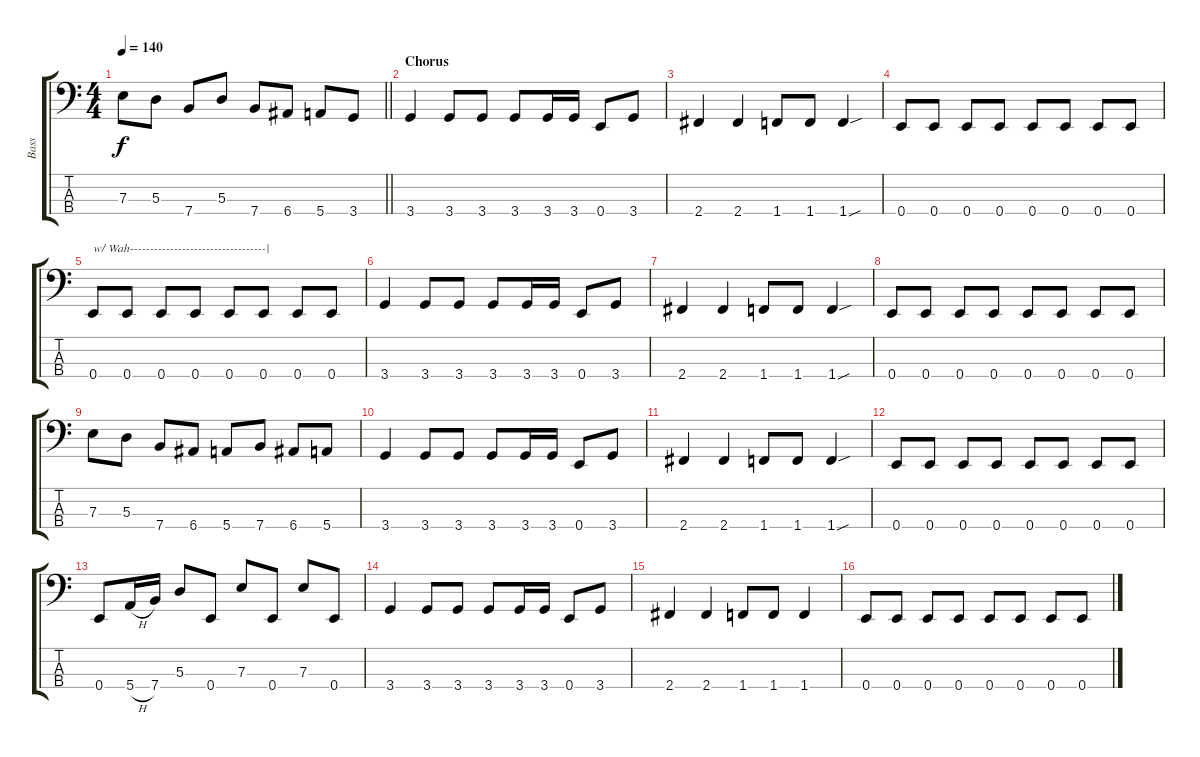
\track ("Bass" "Bass") {instrument electricbasspick}
\staff {score tabs}
\tuning (G2 D2 A1 E1) {hide}
\ts (4 4)
\tempo 140
\clef f4
\barLineRight lightlight
\ks c
7.3.8{dy f} 5.3.8 7.4.8 5.3.8 7.4.8 6.4.8 5.4.8 3.4.8 |
\section ("" "Chorus")
3.4.4 3.4.8 3.4.8 3.4.8 3.4.16 3.4.16 0.4.8 3.4.8 |
2.4.4 2.4.4 1.4.8 1.4.8 1.4{sou}.4 |
0.4.8 0.4.8 0.4.8 0.4.8 0.4.8 0.4.8 0.4.8 0.4.8 |
0.4.8{txt "w/ Wah----------------------------------|"} 0.4.8 0.4.8 0.4.8 0.4.8 0.4.8 0.4.8 0.4.8 |
3.4.4 3.4.8 3.4.8 3.4.8 3.4.16 3.4.16 0.4.8 3.4.8 |
2.4.4 2.4.4 1.4.8 1.4.8 1.4{sou}.4 |
0.4.8 0.4.8 0.4.8 0.4.8 0.4.8 0.4.8 0.4.8 0.4.8 |
7.3.8 5.3.8 7.4.8 6.4.8 5.4.8 7.4.8 6.4.8 5.4.8 |
3.4.4 3.4.8 3.4.8 3.4.8 3.4.16 3.4.16 0.4.8 3.4.8 |
2.4.4 2.4.4 1.4.8 1.4.8 1.4{sou}.4 |
0.4.8 0.4.8 0.4.8 0.4.8 0.4.8 0.4.8 0.4.8 0.4.8 |
0.4.8 5.4{h}.16 7.4.16 5.3.8 0.4.8 7.3.8 0.4.8 7.3.8 0.4.8 |
3.4.4 3.4.8 3.4.8 3.4.8 3.4.16 3.4.16 0.4.8 3.4.8 |
2.4.4 2.4.4 1.4.8 1.4.8 1.4.4 |
0.4.8 0.4.8 0.4.8 0.4.8 0.4.8 0.4.8 0.4.8 0.4.8
